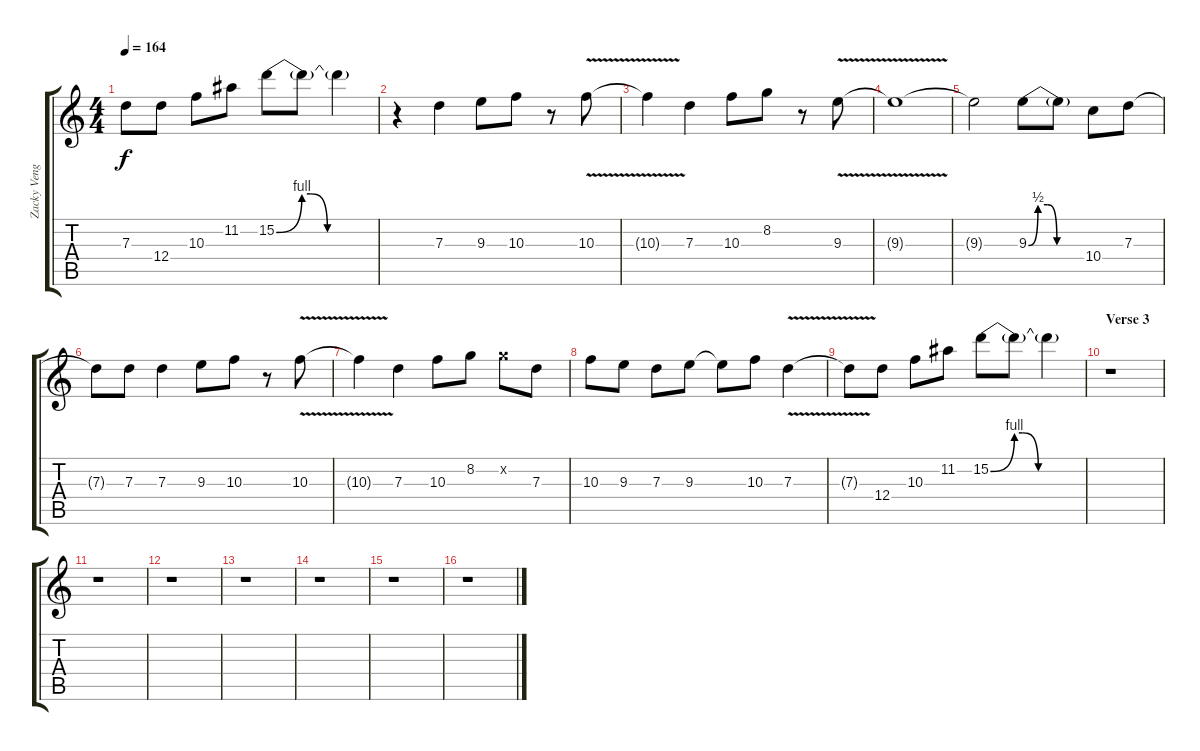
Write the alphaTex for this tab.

\track ("Zacky Vengeance (Pan Lead)" "Zacky Veng") {instrument distortionguitar}
\staff {score tabs}
\tuning (E4 B3 G3 D3 A2 D2) {hide}
\ts (4 4)
\tempo 164
\clef g2
\ks c
7.3{t}.8{dy f} 12.4.8 10.3.8 11.2.8 15.2{be (custom 0 0 15 4 20 4 30 0 60 0)}.8 15.2{t}.8 15.2{t}.4 |
r.4 7.3.4 9.3.8 10.3.8 r.8 10.3{v}.8 |
10.3{t}.4 7.3.4 10.3.8 8.2.8 r.8 9.3{v}.8 |
9.3{t}.1 |
9.3{t}.2 9.3{be (custom 0 0 10 2 20 2 30 0 60 0)}.8 9.3{t}.8 10.4.8 7.3.8 |
7.3{t}.8 7.3.8 7.3.4 9.3.8 10.3.8 r.8 10.3{v}.8 |
10.3{t}.4 7.3.4 10.3.8 8.2.8 8.2{x}.8 7.3.8 |
10.3.8 9.3.8 7.3.8 9.3.8 9.3{t}.8 10.3.8 7.3{v}.4 |
7.3{t}.8 12.4.8 10.3.8 11.2.8 15.2{be (custom 0 0 15 4 20 4 30 0 60 0)}.8 15.2{t}.8 15.2{t}.4 |
\section ("" "Verse 3")
r.1 |
r.1 |
r.1 |
r.1 |
r.1 |
r.1 |
r.1
